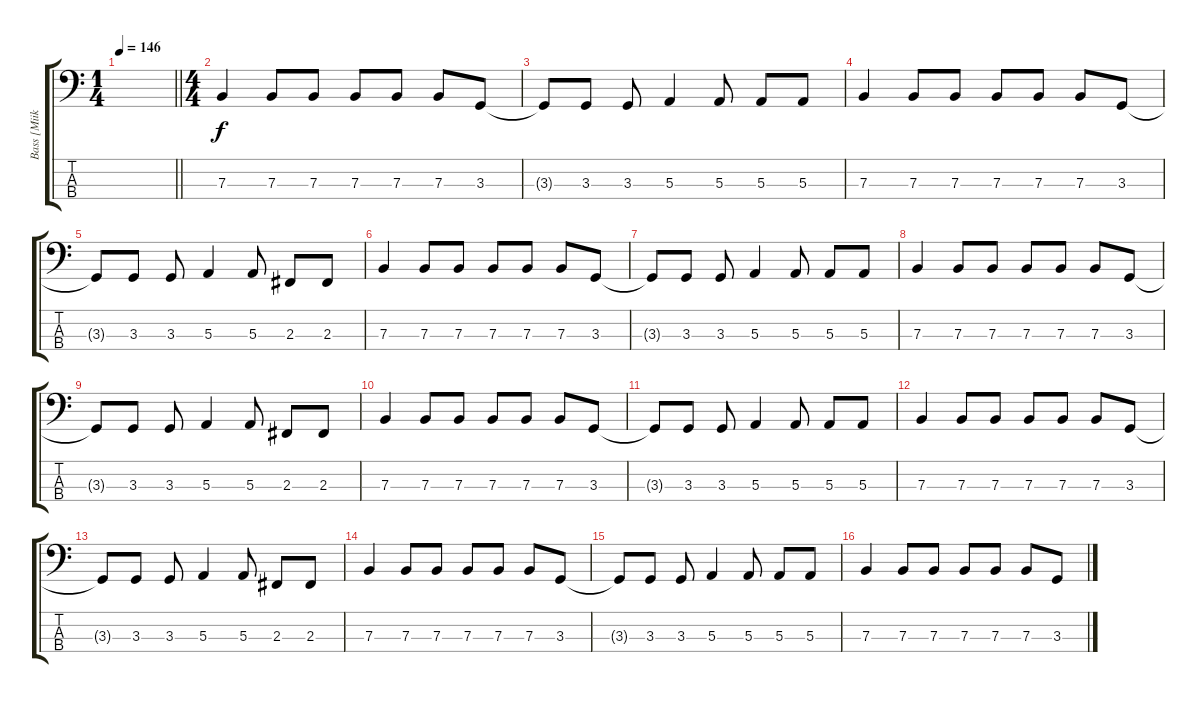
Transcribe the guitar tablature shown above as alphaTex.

\track ("Bass [Miika]" "Bass [Miik") {instrument electricbassfinger}
\staff {score tabs}
\tuning (D2 A1 E1 B0) {hide}
\ts (1 4)
\tempo 146
\clef f4
\barLineRight lightlight
\ks c
|
\ts (4 4)
7.3.4 7.3.8 7.3.8 7.3.8 7.3.8 7.3.8 3.3.8 |
3.3{t}.8 3.3.8 3.3.8 5.3.4 5.3.8 5.3.8 5.3.8 |
7.3.4 7.3.8 7.3.8 7.3.8 7.3.8 7.3.8 3.3.8 |
3.3{t}.8 3.3.8 3.3.8 5.3.4 5.3.8 2.3.8 2.3.8 |
7.3.4 7.3.8 7.3.8 7.3.8 7.3.8 7.3.8 3.3.8 |
3.3{t}.8 3.3.8 3.3.8 5.3.4 5.3.8 5.3.8 5.3.8 |
7.3.4 7.3.8 7.3.8 7.3.8 7.3.8 7.3.8 3.3.8 |
3.3{t}.8 3.3.8 3.3.8 5.3.4 5.3.8 2.3.8 2.3.8 |
7.3.4 7.3.8 7.3.8 7.3.8 7.3.8 7.3.8 3.3.8 |
3.3{t}.8 3.3.8 3.3.8 5.3.4 5.3.8 5.3.8 5.3.8 |
7.3.4 7.3.8 7.3.8 7.3.8 7.3.8 7.3.8 3.3.8 |
3.3{t}.8 3.3.8 3.3.8 5.3.4 5.3.8 2.3.8 2.3.8 |
7.3.4 7.3.8 7.3.8 7.3.8 7.3.8 7.3.8 3.3.8 |
3.3{t}.8 3.3.8 3.3.8 5.3.4 5.3.8 5.3.8 5.3.8 |
7.3.4 7.3.8 7.3.8 7.3.8 7.3.8 7.3.8 3.3.8
